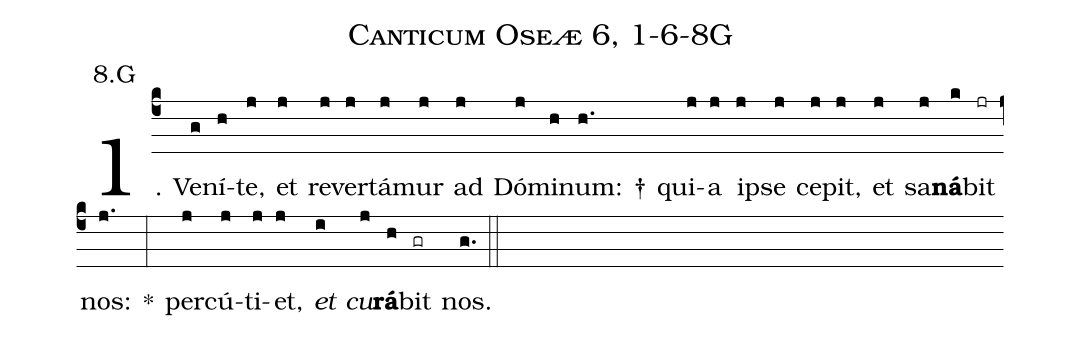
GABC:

name: Canticum Oseæ 6, 1-6-8G;
annotation: 8.G;
%%
(c4)1. Ve(g)ní(h)te,(j) et(j) re(j)ver(j)tá(j)mur(j) ad(j) Dó(j)mi(h)num: †(h.) qui(j)a(j) ip(j)se(j) ce(j)pit,(j) et(j) sa(j)<b>ná</b>(k)bit(jr) nos:(j.) *(:) per(j)cú(j)ti(j)et,(j) <i>et</i>(i) <i>cu</i>(j)<b>rá</b>(h)bit(gr) nos.(g.) (::)
